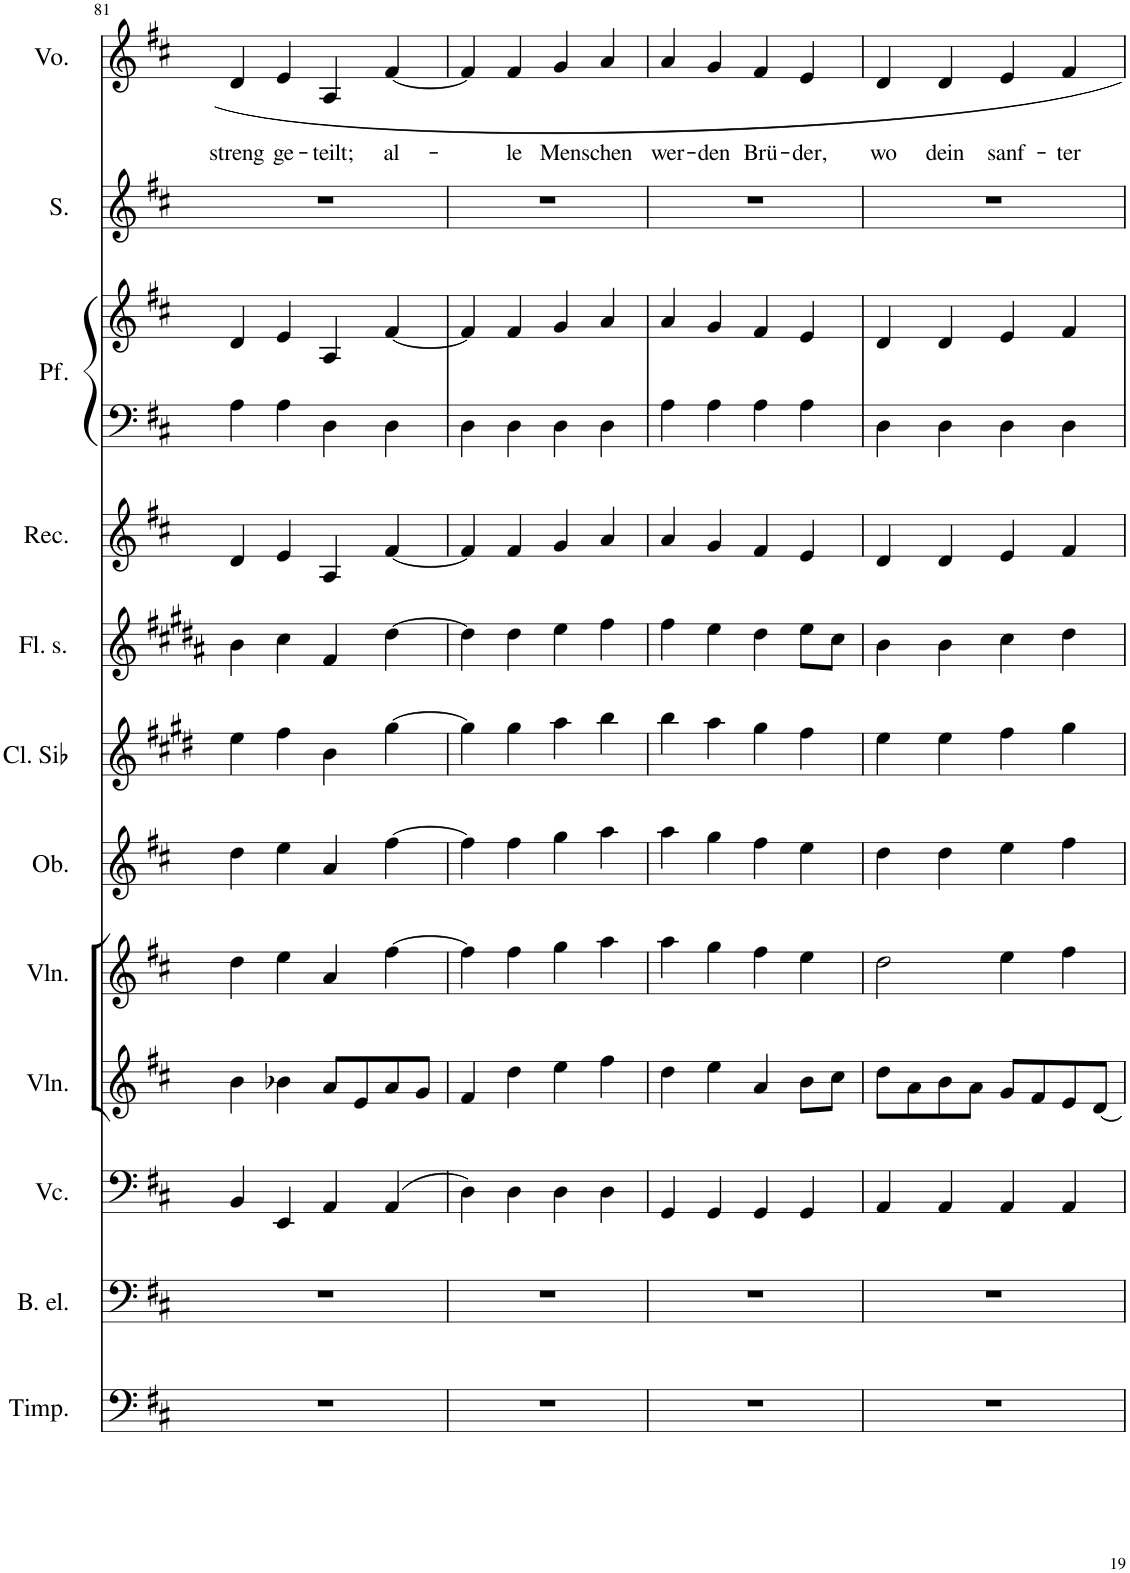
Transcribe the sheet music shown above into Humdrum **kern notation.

**kern	**kern	**kern	**kern	**kern	**kern	**kern	**kern	**kern	**kern	**kern	**kern	**kern	**text
*part12	*part11	*part10	*part9	*part8	*part7	*part6	*part5	*part4	*part3	*part3	*part2	*part1	*part1
*staff13	*staff12	*staff11	*staff10	*staff9	*staff8	*staff7	*staff6	*staff5	*staff4	*staff3	*staff2	*staff1	*staff1
*I"Timpani	*I"Basso elettrico	*I"Violoncello	*I"Violino	*I"Violino	*I"Oboe	*I"Clarinetto in Sib	*I"Flauto soprano	*I"Flauto dolce	*I"Piano	*	*I"Soprano	*I"Voce	*
*I'Timp.	*I'B. el.	*I'Vc.	*I'Vln.	*I'Vln.	*I'Ob.	*I'Cl. Sib	*I'Fl. s.	*	*	*	*I'S.	*I'Vo.	*
!!LO:PB:g=z
*clefF4	*clefF4	*clefF4	*clefG2	*clefG2	*clefG2	*clefG2	*clefG2	*clefG2	*clefF4	*clefG2	*clefG2	*clefG2	*
*	*Trd7c12	*	*	*	*	*Trd1c2	*Trd-2c-3	*	*	*	*	*	*
*k[f#c#]	*k[f#c#]	*k[f#c#]	*k[f#c#]	*k[f#c#]	*k[f#c#]	*k[f#c#g#d#]	*k[f#c#g#d#a#]	*k[f#c#]	*k[f#c#]	*k[f#c#]	*k[f#c#]	*k[f#c#]	*
*M4/4	*M4/4	*M4/4	*M4/4	*M4/4	*M4/4	*M4/4	*M4/4	*M4/4	*M4/4	*M4/4	*M4/4	*M4/4	*
*met(c)	*met(c)	*met(c)	*met(c)	*met(c)	*met(c)	*met(c)	*met(c)	*met(c)	*met(c)	*met(c)	*met(c)	*met(c)	*
=81	=81	=81	=81	=81	=81	=81	=81	=81	=81	=81	=81	=81	=81
!	!	!	!	!	!	!	!	!	!	!	!	!	!LO:LY:b
1r	1r	4BB/	4b\	4dd\	4dd\	4ee\	4b\	4d/	4A\	4d/	1r	4d/	streng
!	!	!	!	!	!	!	!	!	!	!	!	!	!LO:LY:b
.	.	4EE/	4b-X\	4ee\	4ee\	4ff#\	4cc#\	4e/	4A\	4e/	.	4e/	ge-
!	!	!	!	!	!	!	!	!	!	!	!	!	!LO:LY:b
.	.	4AA/	8a/L	4a/	4a/	4b\	4f#/	4A/	4D\	4A/	.	4A/	-teilt;
.	.	.	8e/	.	.	.	.	.	.	.	.	.	.
!	!	!	!	!	!	!	!	!	!	!	!	!	!LO:LY:b
.	.	(>4AA/	8a/	[4ff#\	[4ff#\	[4gg#\	[4dd#\	[4f#/	4D\	[4f#/	.	[4f#/	al-
.	.	.	8g/J	.	.	.	.	.	.	.	.	.	.
=82	=82	=82	=82	=82	=82	=82	=82	=82	=82	=82	=82	=82	=82
1r	1r	4D\)	4f#/	4ff#\]	4ff#\]	4gg#\]	4dd#\]	4f#/]	4D\	4f#/]	1r	4f#/]	.
!	!	!	!	!	!	!	!	!	!	!	!	!	!LO:LY:b
.	.	4D\	4dd\	4ff#\	4ff#\	4gg#\	4dd#\	4f#/	4D\	4f#/	.	4f#/	-le
!	!	!	!	!	!	!	!	!	!	!	!	!	!LO:LY:b
.	.	4D\	4ee\	4gg\	4gg\	4aa\	4ee\	4g/	4D\	4g/	.	4g/	Men-
!	!	!	!	!	!	!	!	!	!	!	!	!	!LO:LY:b
.	.	4D\	4ff#\	4aa\	4aa\	4bb\	4ff#\	4a/	4D\	4a/	.	4a/	-schen
=83	=83	=83	=83	=83	=83	=83	=83	=83	=83	=83	=83	=83	=83
!	!	!	!	!	!	!	!	!	!	!	!	!	!LO:LY:b
1r	1r	4GG/	4dd\	4aa\	4aa\	4bb\	4ff#\	4a/	4A\	4a/	1r	4a/	wer-
!	!	!	!	!	!	!	!	!	!	!	!	!	!LO:LY:b
.	.	4GG/	4ee\	4gg\	4gg\	4aa\	4ee\	4g/	4A\	4g/	.	4g/	-den
!	!	!	!	!	!	!	!	!	!	!	!	!	!LO:LY:b
.	.	4GG/	4a/	4ff#\	4ff#\	4gg#\	4dd#\	4f#/	4A\	4f#/	.	4f#/	Brü-
!	!	!	!	!	!	!	!	!	!	!	!	!	!LO:LY:b
.	.	4GG/	8b\L	4ee\	4ee\	4ff#\	8ee\L	4e/	4A\	4e/	.	4e/	-der,
.	.	.	8cc#\J	.	.	.	8cc#\J	.	.	.	.	.	.
=84	=84	=84	=84	=84	=84	=84	=84	=84	=84	=84	=84	=84	=84
!	!	!	!	!	!	!	!	!	!	!	!	!	!LO:LY:b
1r	1r	4AA/	8dd\L	2dd\	4dd\	4ee\	4b\	4d/	4D\	4d/	1r	4d/	wo
.	.	.	8a\	.	.	.	.	.	.	.	.	.	.
!	!	!	!	!	!	!	!	!	!	!	!	!	!LO:LY:b
.	.	4AA/	8b\	.	4dd\	4ee\	4b\	4d/	4D\	4d/	.	4d/	dein
.	.	.	8a\J	.	.	.	.	.	.	.	.	.	.
!	!	!	!	!	!	!	!	!	!	!	!	!	!LO:LY:b
.	.	4AA/	8g/L	4ee\	4ee\	4ff#\	4cc#\	4e/	4D\	4e/	.	4e/	sanf-
.	.	.	8f#/	.	.	.	.	.	.	.	.	.	.
!	!	!	!	!	!	!	!	!	!	!	!	!	!LO:LY:b
.	.	4AA/	8e/	4ff#\	4ff#\	4gg#\	4dd#\	4f#/	4D\	4f#/	.	4f#/	-ter
.	.	.	[8d/J	.	.	.	.	.	.	.	.	.	.
=	=	=	=	=	=	=	=	=	=	=	=	=	=
*-	*-	*-	*-	*-	*-	*-	*-	*-	*-	*-	*-	*-	*-
